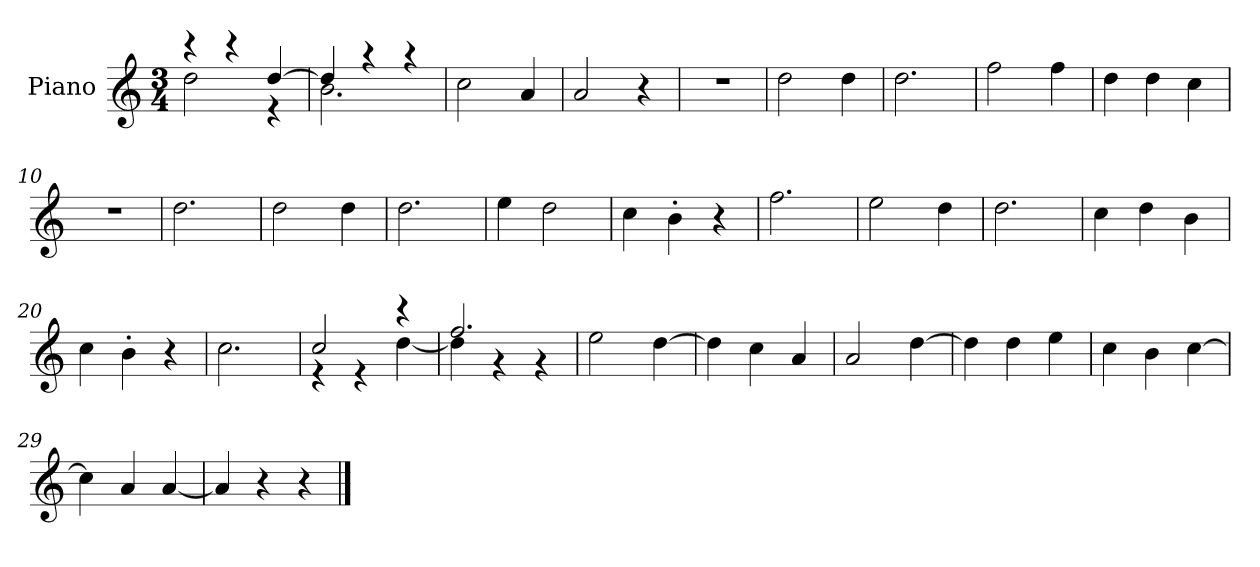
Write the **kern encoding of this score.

**kern
*part1
*staff1
*I"Piano
*I'P-no
*clefG2
*k[]
*M3/4
*MM178
=1
*^
4r	2dd\
4r	.
[4dd/	4r
=2	=2
4dd/]	2.b\
4r	.
4r	.
*v	*v
=3
2cc\
4a/
=4
2a/
4r
=5
2.r
=6
2dd\
4dd\
=7
2.dd\
=8
2ff\
4ff\
=9
4dd\
4dd\
4cc\
=10
2.r
=11
2.dd\
=12
2dd\
4dd\
=13
2.dd\
=14
4ee\
2dd\
!!LO:LB:g=z
=15
4cc\
4b'\
4r
=16
2.ff\
=17
2ee\
4dd\
=18
2.dd\
=19
4cc\
4dd\
4b\
=20
4cc\
4b'\
4r
=21
2.cc\
=22
*^
2cc/	4r
.	4r
4r	[4dd\
=23	=23
2.ff/	4dd\]
.	4r
.	4r
*v	*v
=24
2ee\
[4dd\
=25
4dd\]
4cc\
4a/
=26
2a/
[4dd\
=27
4dd\]
4dd\
4ee\
!!LO:LB:g=z
=28
4cc\
4b\
[4cc\
=29
4cc\]
4a/
[4a/
=30
4a/]
4r
4r
==
*-
